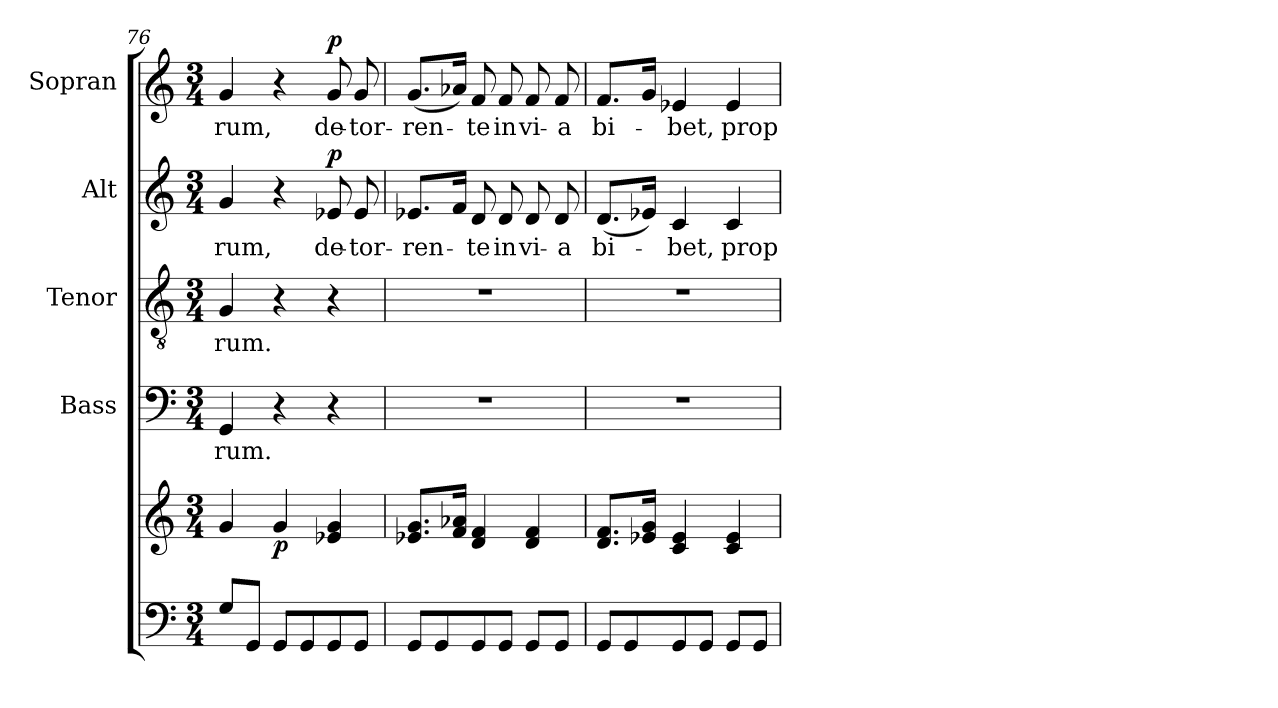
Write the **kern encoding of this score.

**kern	**kern	**dynam	**kern	**text	**kern	**text	**kern	**text	**dynam	**kern	**text	**dynam
*part5	*part5	*part5	*part4	*part4	*part3	*part3	*part2	*part2	*part2	*part1	*part1	*part1
*staff6	*staff5	*staff5/6	*staff4	*staff4	*staff3	*staff3	*staff2	*staff2	*staff2	*staff1	*staff1	*staff1
*	*	*	*I"Bass	*	*I"Tenor	*	*I"Alt	*	*	*I"Sopran	*	*
*	*	*	*I'B.	*	*I'T.	*	*I'A.	*	*	*I'S.	*	*
*clefF4	*clefG2	*	*clefF4	*	*clefGv2	*	*clefG2	*	*	*clefG2	*	*
*k[]	*k[]	*	*k[]	*	*k[]	*	*k[]	*	*	*k[]	*	*
*C:	*C:	*	*C:	*	*C:	*	*C:	*	*	*C:	*	*
*M3/4	*M3/4	*	*M3/4	*	*M3/4	*	*M3/4	*	*	*M3/4	*	*
=76	=76	=76	=76	=76	=76	=76	=76	=76	=76	=76	=76	=76
!	!	!	!	!LO:LY:b	!	!LO:LY:b	!	!LO:LY:b	!	!	!LO:LY:b	!
8G/L	4g/	.	4GG/	-rum.	4G/	-rum.	4g/	-rum,	.	4g/	-rum,	.
8GG/J	.	.	.	.	.	.	.	.	.	.	.	.
!	!	!LO:DY:b	!	!	!	!	!	!	!	!	!	!
8GG/L	4g/	p	4r	.	4r	.	4r	.	.	4r	.	.
8GG/	.	.	.	.	.	.	.	.	.	.	.	.
!	!	!	!	!	!	!	!	!LO:LY:b	!LO:DY:a	!	!LO:LY:b	!LO:DY:a
8GG/	4e-X/ 4g/	.	4r	.	4r	.	8e-X/	de-	p	8g/	de-	p
!	!	!	!	!	!	!	!	!LO:LY:b	!	!	!LO:LY:b	!
8GG/J	.	.	.	.	.	.	8e-/	-tor-	.	8g/	-tor-	.
!!LO:LB:g=z
=77	=77	=77	=77	=77	=77	=77	=77	=77	=77	=77	=77	=77
!	!	!	!	!	!	!	!	!LO:LY:b	!	!	!LO:LY:b	!
8GG/L	8.e-X/ 8.g/L	.	2.r	.	2.r	.	8.e-X/L	-ren-	.	(<8.g/L	-ren-	.
8GG/	.	.	.	.	.	.	.	.	.	.	.	.
.	16f/ 16a-X/Jk	.	.	.	.	.	16f/Jk	.	.	16a-X/Jk)	.	.
!	!	!	!	!	!	!	!	!LO:LY:b	!	!	!LO:LY:b	!
8GG/	4d/ 4f/	.	.	.	.	.	8d/	-te	.	8f/	-te	.
!	!	!	!	!	!	!	!	!LO:LY:b	!	!	!LO:LY:b	!
8GG/J	.	.	.	.	.	.	8d/	in	.	8f/	in	.
!	!	!	!	!	!	!	!	!LO:LY:b	!	!	!LO:LY:b	!
8GG/L	4d/ 4f/	.	.	.	.	.	8d/	vi-	.	8f/	vi-	.
!	!	!	!	!	!	!	!	!LO:LY:b	!	!	!LO:LY:b	!
8GG/J	.	.	.	.	.	.	8d/	-a	.	8f/	-a	.
=78	=78	=78	=78	=78	=78	=78	=78	=78	=78	=78	=78	=78
!	!	!	!	!	!	!	!	!LO:LY:b	!	!	!LO:LY:b	!
8GG/L	8.d/ 8.f/L	.	2.r	.	2.r	.	(<8.d/L	bi-	.	8.f/L	bi-	.
8GG/	.	.	.	.	.	.	.	.	.	.	.	.
.	16e-X/ 16g/Jk	.	.	.	.	.	16e-X/Jk)	.	.	16g/Jk	.	.
!	!	!	!	!	!	!	!	!LO:LY:b	!	!	!LO:LY:b	!
8GG/	4c/ 4e-/	.	.	.	.	.	4c/	-bet,	.	4e-X/	-bet,	.
8GG/J	.	.	.	.	.	.	.	.	.	.	.	.
!	!	!	!	!	!	!	!	!LO:LY:b	!	!	!LO:LY:b	!
8GG/L	4c/ 4e-/	.	.	.	.	.	4c/	prop-	.	4e-/	prop-	.
8GG/J	.	.	.	.	.	.	.	.	.	.	.	.
=	=	=	=	=	=	=	=	=	=	=	=	=
*-	*-	*-	*-	*-	*-	*-	*-	*-	*-	*-	*-	*-
